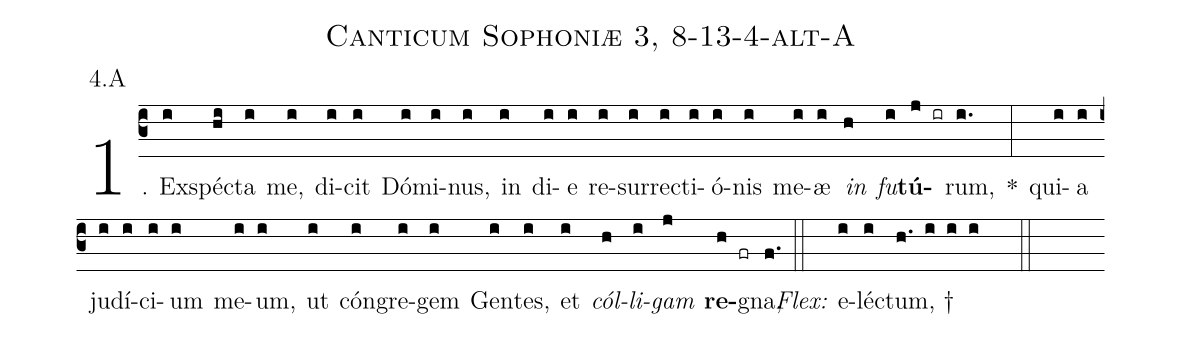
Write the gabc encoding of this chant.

name: Canticum Sophoniæ 3, 8-13-4-alt-A;
annotation: 4.A;
%%
(c3)1. Ex(i)spéc(hi)ta(i) me,(i) di(i)cit(i) Dó(i)mi(i)nus,(i) in(i) di(i)e(i) re(i)sur(i)rec(i)ti(i)ó(i)nis(i) me(i)æ(i) <i>in</i>(h) <i>fu</i>(i)<b>tú</b>(j ir)rum,(i.) *(:) qui(i)a(i) ju(i)dí(i)ci(i)um(i) me(i)um,(i) ut(i) cón(i)gre(i)gem(i) Gen(i)tes,(i) et(i) <i>cól</i>(h)<i>li</i>(i)<i>gam</i>(j) <b>re</b>(h fr)gna,(f.) (::)
<i>Flex:</i>()  e(i)léc(i)tum, †(h. i i i  ::)
